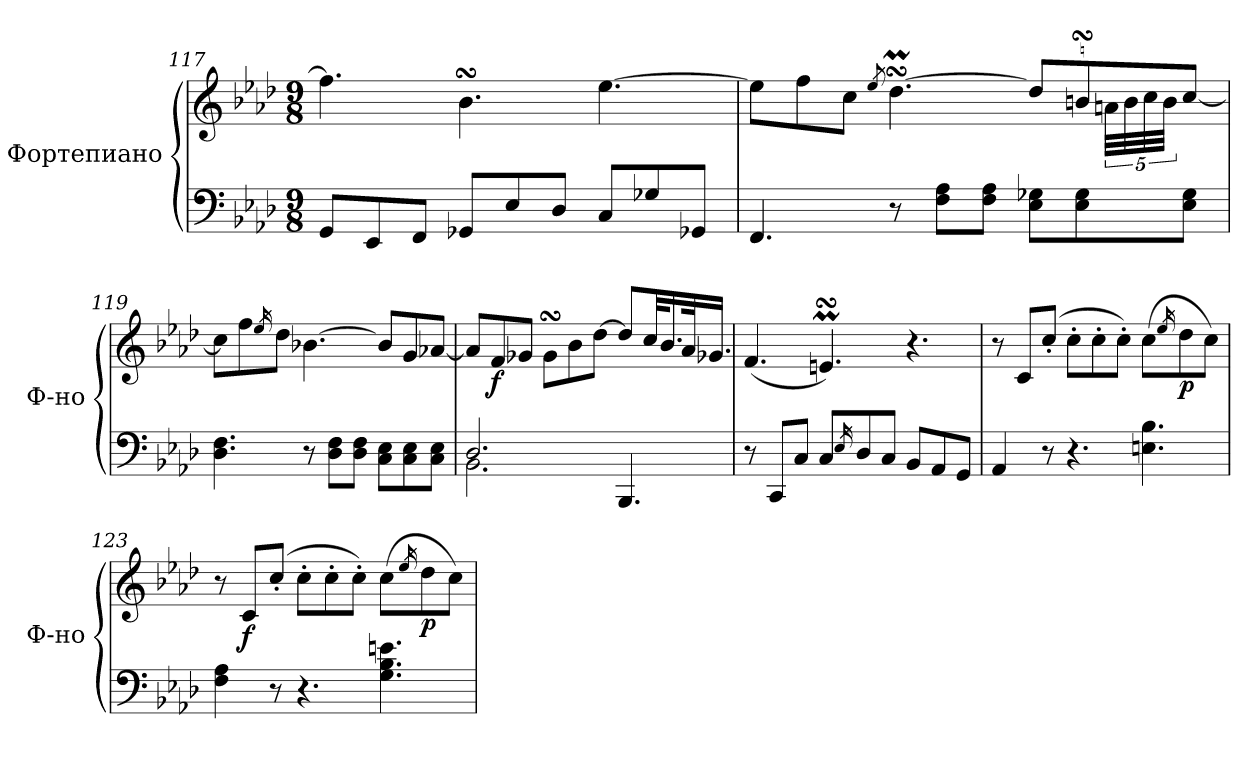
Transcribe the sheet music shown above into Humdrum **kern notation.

**kern	**kern	**dynam
*part1	*part1	*part1
*staff2	*staff1	*staff1/2
*I"Фортепиано	*	*
*I'Ф-но	*	*
*clefF4	*clefG2	*
*k[b-e-a-d-]	*k[b-e-a-d-]	*
*M9/8	*M9/8	*
=117	=117	=117
8GG/L	4.ff\]	.
8EE-/	.	.
8FF/J	.	.
8GG-X/L	4.b-sSSS\	.
8E-/	.	.
8D-/J	.	.
8C/L	[4.ee-\	.
8G-X/	.	.
8GG-X/J	.	.
!!LO:LB:g=z
=118	=118	=118
*	*^	*
4.FF/	8ee-\L]	2..ryy	.
.	8ff\	.	.
.	8cc\J	.	.
.	8qee-/	.	.
8r	[4.dd-MsSSs\	.	.
8F\ 8A-\L	.	.	.
8F\ 8A-\J	.	.	.
8E-\ 8G-X\L	8dd-/L]	.	.
8E-\ 8G-\	8bnsSsS/	40ryy	.
.	.	40an\LLL	.
.	.	40b\	.
.	.	40cc\	.
.	.	40b\JJJ	.
8E-\ 8G-\J	[8cc/J	8ryy	.
*	*v	*v	*
=119	=119	=119
4.D-\ 4.F\	8cc\L]	.
.	8ff\	.
.	16qee-/	.
.	8dd-\J	.
8r	[4.b-X\	.
8D-\ 8F\L	.	.
8D-\ 8F\J	.	.
8C\ 8E-\L	8b-/L]	.
8C\ 8E-\	8g/	.
8C\ 8E-\J	[8a-X/J	.
!!LO:LB:g=z
=120	=120	=120
*^	*	*
2.D-/	2.BB-\	8a-/L]	.
!	!	!	!LO:DY:b
.	.	8f/	f
.	.	8g-X/J	.
.	.	8g-sSSs\L	.
.	.	8b-\	.
.	.	[8dd-\J	.
4.ryy	4.BBB-/	8dd-/L]	.
.	.	32cc/KL	.
.	.	16.b-/	.
.	.	32a-/K	.
.	.	16.g-X/JJ	.
*v	*v	*	*
=121	=121	=121
8r	(<4.f/	.
8CC/L	.	.
8C/J	.	.
8C/L	4.ensSsSm/)	.
16qE-/	.	.
8D-/	.	.
8C/J	.	.
8BB-/L	4.r	.
8AA-/	.	.
8GG/J	.	.
=122	=122	=122
4AA-/	8r	.
.	8c/L	.
8r	(>8cc'/J	.
4.r	8cc'\L	.
.	8cc'\	.
.	8cc'\J)	.
4.En\ 4.B-\	(>8cc\L	.
.	16qee-/	.
!	!	!LO:DY:b
.	8dd-\	p
.	8cc\J)	.
!!LO:LB:g=z
=123	=123	=123
4F\ 4A-\	8r	.
!	!	!LO:DY:b
.	8c/L	f
8r	(>8cc'/J	.
4.r	8cc'\L	.
.	8cc'\	.
.	8cc'\J)	.
4.G\ 4.B-\ 4.en\	(>8cc\L	.
.	16qee-/	.
!	!	!LO:DY:b
.	8dd-\	p
.	8cc\J)	.
=	=	=
*-	*-	*-
